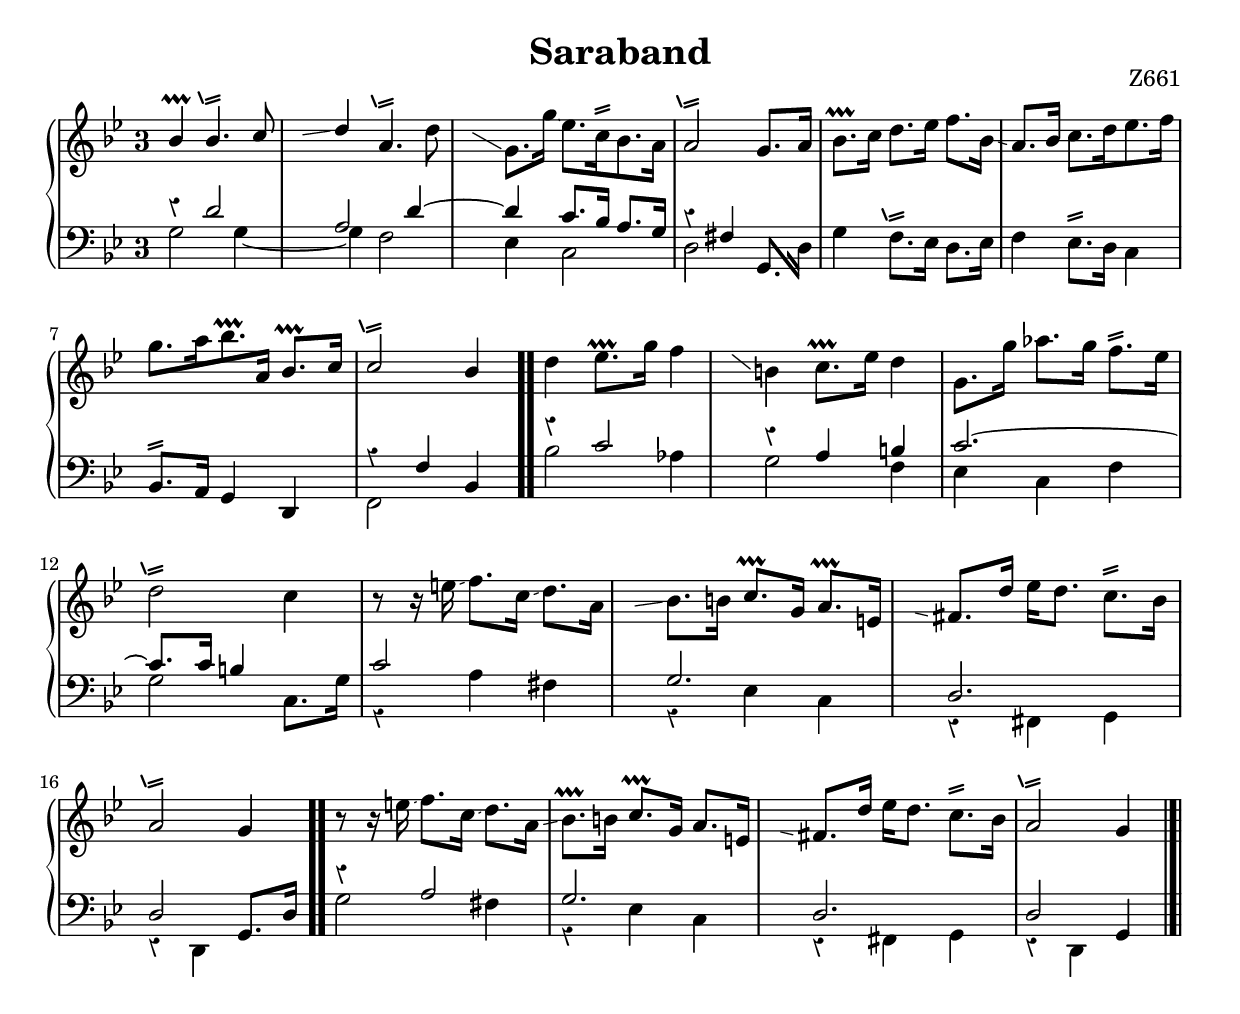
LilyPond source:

\version "2.18.2"

\include "../../include/tagline.ily"

cstr = \change Staff = "right"
cstl = \change Staff = "left"
shake = \markup { \path #.2 #'(
    (moveto 0 0)
    (lineto 1.3 .4)
    (moveto 0 .4)
    (lineto 1.3 .8)
    ) }

plainShake = \markup { \path #.2 #'(
    (moveto 0 0)
    (lineto 1.3 .4)
    (moveto 0 .4)
    (lineto 1.3 .8)
    (moveto -0.3 0.1)
    (lineto -0.7 1.1)
    ) }

shakeTurned = \markup { \path #.25 #'(
    (moveto 0 0)
    (lineto 1.3 .4)
    (moveto 0 .4)
    (lineto 1.3 .8)
    (moveto -0.5 0)
    (curveto -0.5 1.5 2 2 2 0)
    ) }

repeatGliss = #(define-music-function (parser location grace)
  (ly:pitch?)
  #{
    % the next two lines ensure the glissando is long enough
    % to be visible
    \once \override Glissando.springs-and-rods
      = #ly:spanner::set-spacing-rods
    \once \override Glissando.minimum-length = #4.5
    \once \hideNotes
    \grace $grace \glissando
  #})


\header {
  title = "Saraband"
  opus = "Z661"
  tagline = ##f
}

global = {
  \key g \minor
  \override Staff.TimeSignature.style = #'single-digit
  \time 3/4
  \override Staff.Rest #'style = #'classical
  %\override Staff.NoteCollision #'merge-differently-dotted = ##t
  %\set Timing.beamExceptions = #'( (end . (((1 . 16) . (4 4 4 4)))) )
}

right = \relative c'' {
  \global
  
  \stemUp bes4\prallprall bes4.^\plainShake c8
  \repeatGliss c d4 a4.^\plainShake \stemDown d8
  \once \stemUp \repeatGliss d g,8. g'16\glissando ees8.[ c16^\shake bes8. a16]
  \stemNeutral a2^\plainShake g8. a16
    
  bes8.\prallprall c16 d8. ees16 f8. bes,16\glissando
  a8. bes16 c8.[ d16 ees8. f16]
  g8.[ a16 bes8.\prallprall \stemUp a,16] bes8.\prallprall c16
  c2^\plainShake bes4 \bar ".."
  
  \stemNeutral d4 ees8.\prallprall g16 f4
  \repeatGliss f b, c8.\prallprall ees16 d4
  g,8. g'16 aes8. g16 f8.^\shake ees16
  d2^\plainShake c4
  
  r8 r16 e\glissando f8. c16\glissando d8. a16
  \repeatGliss a bes8. b16 c8.\prallprall g16 a8.\prallprall e16
  \repeatGliss g fis8. d'16 ees d8. c^\shake bes16
  a2^\plainShake g4 \bar ".."
  
  r8 r16 e'\glissando f8. c16\glissando d8. a16\glissando
  bes8.\prallprall b16 c8.\prallprall g16 a8. e16
  \repeatGliss g fis8. d'16 ees d8. c^\shake bes16
  a2^\plainShake g4 \bar "|.|"
}

leftUp = \relative c' {
  \global
  
  \voiceOne
  r4 d2
  a d4 ~ 
  d c8. bes16 a8. g16 
  r4 fis s4
    
  s2. s s
  r4 f bes, \bar ".."
  
  r4 c'2
  r4 a b
  c2. ~ 
  c8. c16 b4 s
  
  c2 s4
  g2.
  d2.
  d2 g,8. d'16 \bar ".."
  
  r4 a'2
  g2. 
  d
  d2 g,4 \bar "|.|"
}

leftDown = \relative c' {
  \global
  
  \voiceTwo 
  g2 g4 ~ 
  g f2
  ees4 c2
  d \once \stemUp g,8. d'16
    
  g4 f8.^\plainShake ees16 d8. ees16
  f4 ees8.^\shake d16 c4
  \oneVoice bes8.^\shake a16 g4 d
  \voiceTwo f2 s4 \bar ".."
  
  bes'2 aes4
  g2 f4
  ees c f
  g2 c,8. g'16
  
  r4 a fis
  r ees c
  r fis, g
  r d s
  
  g'2 fis4
  r ees c
  r fis, g
  r d s \bar "|.|"
}

breaks = {
    s2. \noBreak s2. \noBreak s2. \noBreak s2. \break
    s2. \noBreak s2. \noBreak s2. \noBreak s2. \break 

    s2. \noBreak s2. \noBreak s2. \noBreak s2. \break
    s2. \noBreak s2. \noBreak s2. \noBreak s2. \break
    s2. \noBreak s2. \noBreak s2. \noBreak s2. \break
}

\score {
  \new PianoStaff <<
    \new Staff = "right" {
      %<< 
      %\breaks
        \new Voice { \right }
        %>>
    }
    \new Staff = "left" { 
      <<
        %\breaks 
        \new Voice { \clef bass \leftUp }
        \new Voice { \leftDown }
      >>
    }
  >>
  \layout { indent = 0 }
}
